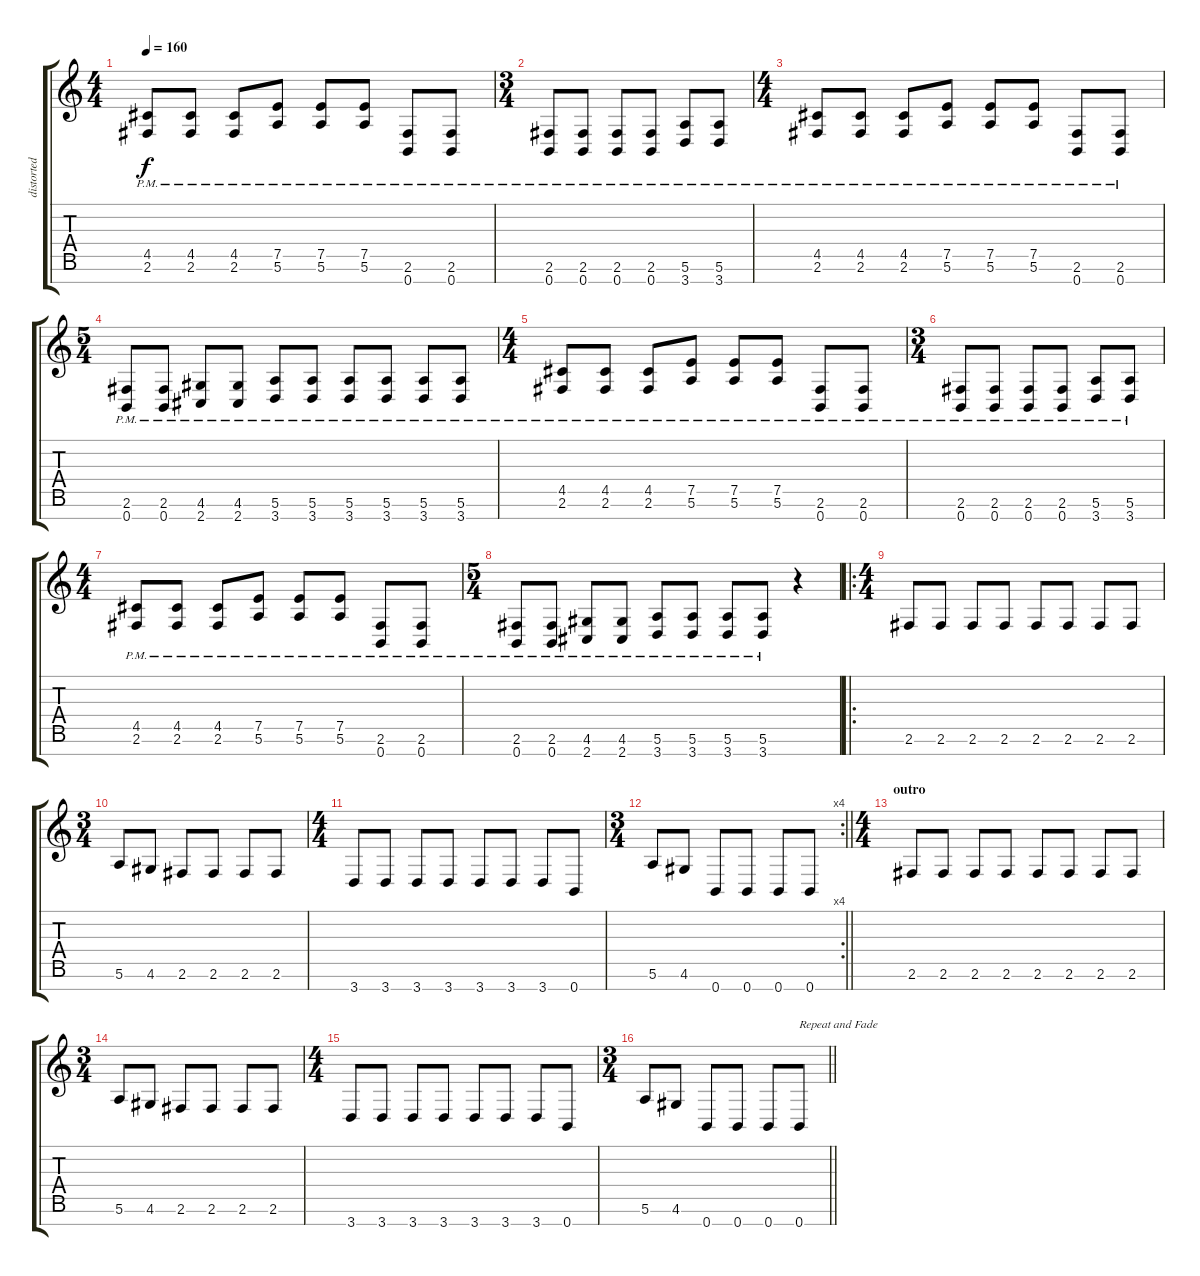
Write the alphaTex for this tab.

\track ("distorted guitar 3" "distorted ") {instrument distortionguitar}
\staff {score tabs}
\tuning (E4 B3 G3 D3 A2 E2 B1) {hide}
\ts (4 4)
\tempo 160
\clef g2
\ks c
(4.5{pm} 2.6).8{dy f} (4.5{pm} 2.6).8 (4.5{pm} 2.6).8 (7.5{pm} 5.6).8 (7.5{pm} 5.6).8 (7.5{pm} 5.6).8 (2.6{pm} 0.7).8 (2.6{pm} 0.7).8 |
\ts (3 4)
(2.6{pm} 0.7).8 (2.6{pm} 0.7).8 (2.6{pm} 0.7).8 (2.6{pm} 0.7).8 (5.6{pm} 3.7).8 (5.6{pm} 3.7).8 |
\ts (4 4)
(4.5{pm} 2.6).8 (4.5{pm} 2.6).8 (4.5{pm} 2.6).8 (7.5{pm} 5.6).8 (7.5{pm} 5.6).8 (7.5{pm} 5.6).8 (2.6{pm} 0.7).8 (2.6{pm} 0.7).8 |
\ts (5 4)
(2.6{pm} 0.7).8 (2.6{pm} 0.7).8 (4.6{pm} 2.7).8 (4.6{pm} 2.7).8 (5.6{pm} 3.7).8 (5.6{pm} 3.7).8 (5.6{pm} 3.7).8 (5.6{pm} 3.7).8 (5.6{pm} 3.7).8 (5.6{pm} 3.7).8 |
\ts (4 4)
(4.5{pm} 2.6).8 (4.5{pm} 2.6).8 (4.5{pm} 2.6).8 (7.5{pm} 5.6).8 (7.5{pm} 5.6).8 (7.5{pm} 5.6).8 (2.6{pm} 0.7).8 (2.6{pm} 0.7).8 |
\ts (3 4)
(2.6{pm} 0.7).8 (2.6{pm} 0.7).8 (2.6{pm} 0.7).8 (2.6{pm} 0.7).8 (5.6{pm} 3.7).8 (5.6{pm} 3.7).8 |
\ts (4 4)
(4.5{pm} 2.6).8 (4.5{pm} 2.6).8 (4.5{pm} 2.6).8 (7.5{pm} 5.6).8 (7.5{pm} 5.6).8 (7.5{pm} 5.6).8 (2.6{pm} 0.7).8 (2.6{pm} 0.7).8 |
\ts (5 4)
(2.6{pm} 0.7).8 (2.6{pm} 0.7).8 (4.6{pm} 2.7).8 (4.6{pm} 2.7).8 (5.6{pm} 3.7).8 (5.6{pm} 3.7).8 (5.6{pm} 3.7).8 (5.6{pm} 3.7).8 r.4 |
\ro
\ts (4 4)
2.6.8 2.6.8 2.6.8 2.6.8 2.6.8 2.6.8 2.6.8 2.6.8 |
\ts (3 4)
5.6.8 4.6.8 2.6.8 2.6.8 2.6.8 2.6.8 |
\ts (4 4)
3.7.8 3.7.8 3.7.8 3.7.8 3.7.8 3.7.8 3.7.8 0.7.8 |
\rc 4
\ts (3 4)
\barLineRight lightlight
5.6.8 4.6.8 0.7.8 0.7.8 0.7.8 0.7.8 |
\ts (4 4)
\section ("" "outro")
2.6.8 2.6.8 2.6.8 2.6.8 2.6.8 2.6.8 2.6.8 2.6.8 |
\ts (3 4)
5.6.8 4.6.8 2.6.8 2.6.8 2.6.8 2.6.8 |
\ts (4 4)
3.7.8 3.7.8 3.7.8 3.7.8 3.7.8 3.7.8 3.7.8 0.7.8 |
\ts (3 4)
\barLineRight lightlight
5.6.8 4.6.8 0.7.8 0.7.8 0.7.8 0.7.8{txt "Repeat and Fade"}
